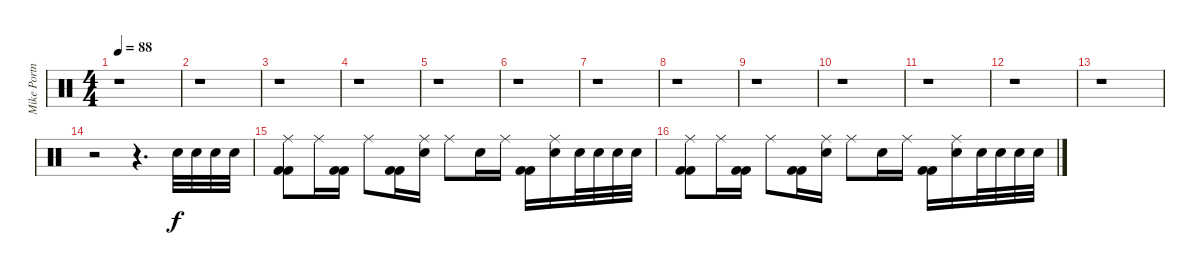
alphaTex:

\track ("Mike Portnoy - Drum" "Mike Portn") {instrument percussion}
\staff {score}
\articulation defaults
\ts (4 4)
\tempo 88
\clef neutral
\ks c
r.1{dy f} |
r.1 |
r.1 |
r.1 |
r.1 |
r.1 |
r.1 |
r.1 |
r.1 |
r.1 |
r.1 |
r.1 |
r.1 |
r.2 r.4{d} "Snare (hit) 2".32 "Snare (hit) 2".32 "Snare (hit) 2".32 "Snare (hit) 2".32 |
("Ride (middle)" "Kick (hit) 2" "Kick (hit) 2").8 "Ride (middle)".16 ("Kick (hit) 2" "Kick (hit) 2").16 "Ride (middle)".8 ("Kick (hit) 2" "Kick (hit) 2").16 ("Ride (middle)" "Snare (hit) 2").16 "Ride (middle)".8 "Snare (hit) 2".16 "Ride (middle)".16 ("Kick (hit) 2" "Kick (hit) 2").16 ("Ride (middle)" "Snare (hit) 2").16 "Snare (hit) 2".32 "Snare (hit) 2".32 "Snare (hit) 2".32 "Snare (hit) 2".32 |
("Ride (middle)" "Kick (hit) 2" "Kick (hit) 2").8 "Ride (middle)".16 ("Kick (hit) 2" "Kick (hit) 2").16 "Ride (middle)".8 ("Kick (hit) 2" "Kick (hit) 2").16 ("Ride (middle)" "Snare (hit) 2").16 "Ride (middle)".8 "Snare (hit) 2".16 "Ride (middle)".16 ("Kick (hit) 2" "Kick (hit) 2").16 ("Ride (middle)" "Snare (hit) 2").16 "Snare (hit) 2".32 "Snare (hit) 2".32 "Snare (hit) 2".32 "Snare (hit) 2".32
